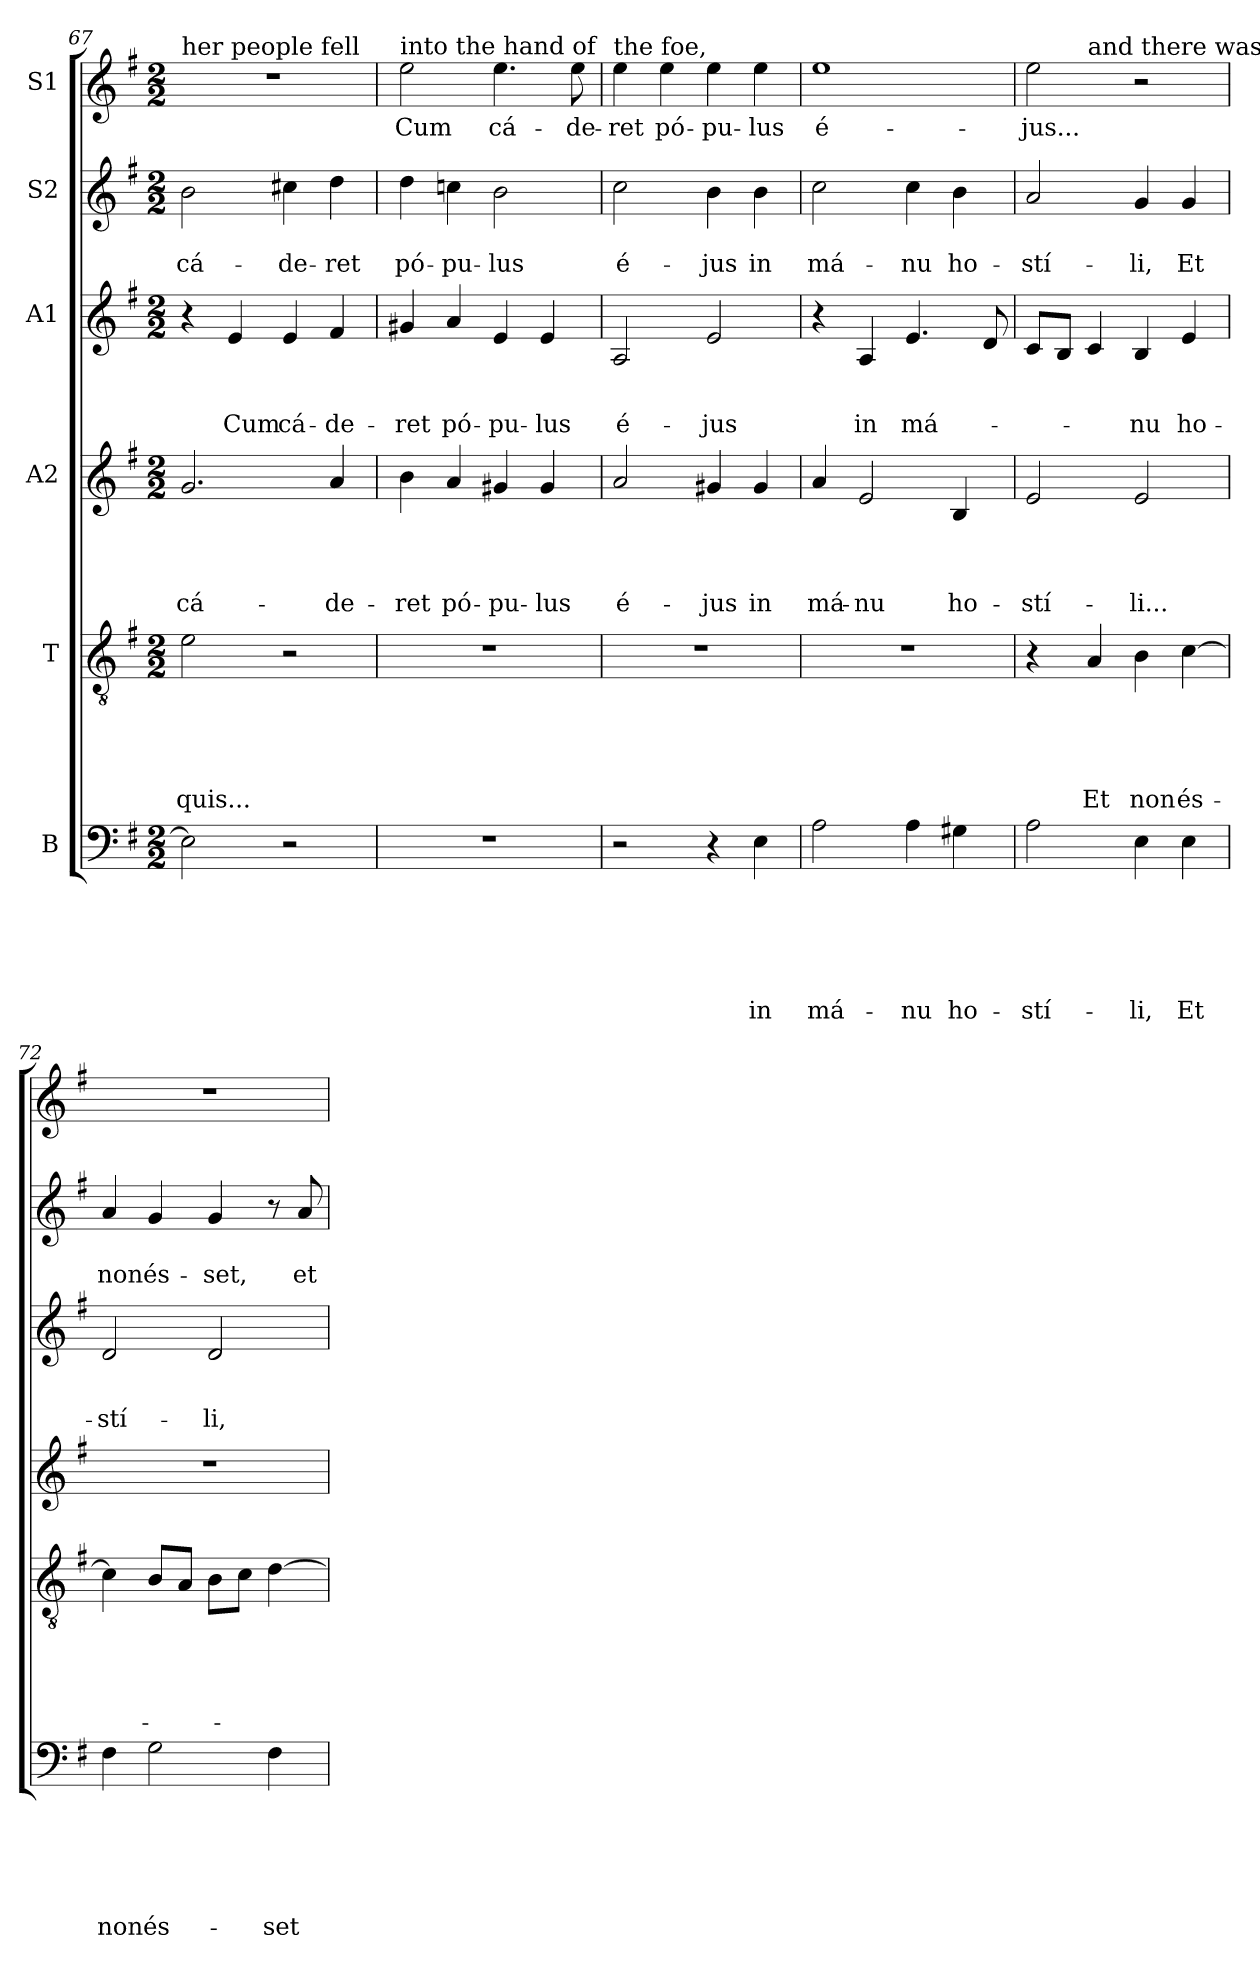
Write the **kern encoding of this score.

**kern	**text	**text	**text	**text	**text	**text	**kern	**text	**text	**text	**text	**text	**kern	**text	**text	**text	**text	**kern	**text	**text	**text	**kern	**text	**text	**kern	**text
*part6	*part6	*part6	*part6	*part6	*part6	*part6	*part5	*part5	*part5	*part5	*part5	*part5	*part4	*part4	*part4	*part4	*part4	*part3	*part3	*part3	*part3	*part2	*part2	*part2	*part1	*part1
*staff6	*staff6	*staff6	*staff6	*staff6	*staff6	*staff6	*staff5	*staff5	*staff5	*staff5	*staff5	*staff5	*staff4	*staff4	*staff4	*staff4	*staff4	*staff3	*staff3	*staff3	*staff3	*staff2	*staff2	*staff2	*staff1	*staff1
*I"B	*	*	*	*	*	*	*I"T	*	*	*	*	*	*I"A2	*	*	*	*	*I"A1	*	*	*	*I"S2	*	*	*I"S1	*
*clefF4	*	*	*	*	*	*	*clefGv2	*	*	*	*	*	*clefG2	*	*	*	*	*clefG2	*	*	*	*clefG2	*	*	*clefG2	*
*k[f#]	*	*	*	*	*	*	*k[f#]	*	*	*	*	*	*k[f#]	*	*	*	*	*k[f#]	*	*	*	*k[f#]	*	*	*k[f#]	*
*G:	*	*	*	*	*	*	*G:	*	*	*	*	*	*G:	*	*	*	*	*G:	*	*	*	*G:	*	*	*G:	*
*M2/2	*	*	*	*	*	*	*M2/2	*	*	*	*	*	*M2/2	*	*	*	*	*M2/2	*	*	*	*M2/2	*	*	*M2/2	*
=67	=67	=67	=67	=67	=67	=67	=67	=67	=67	=67	=67	=67	=67	=67	=67	=67	=67	=67	=67	=67	=67	=67	=67	=67	=67	=67
!	!	!	!	!	!	!	!	!	!	!	!	!	!	!	!	!	!	!	!	!	!	!	!	!	!LO:TX:a:t=her people fell	!
!	!	!	!	!	!	!	!	!	!	!	!	!LO:LY:b	!	!	!	!	!LO:LY:b	!	!	!	!	!	!	!LO:LY:b	!	!
2E\]	.	.	.	.	.	.	2e\	.	.	.	.	-quis...	2.g/	.	.	.	cá-	4r	.	.	.	2b\	.	cá-	1r	.
!	!	!	!	!	!	!	!	!	!	!	!	!	!	!	!	!	!	!	!	!	!LO:LY:b	!	!	!	!	!
.	.	.	.	.	.	.	.	.	.	.	.	.	.	.	.	.	.	4e/	.	.	Cum	.	.	.	.	.
!	!	!	!	!	!	!	!	!	!	!	!	!	!	!	!	!	!	!	!	!	!LO:LY:b	!	!	!LO:LY:b	!	!
2r	.	.	.	.	.	.	2r	.	.	.	.	.	.	.	.	.	.	4e/	.	.	cá-	4cc#X\	.	-de-	.	.
!	!	!	!	!	!	!	!	!	!	!	!	!	!	!	!	!	!LO:LY:b	!	!	!	!LO:LY:b	!	!	!LO:LY:b	!	!
.	.	.	.	.	.	.	.	.	.	.	.	.	4a/	.	.	.	-de-	4f#/	.	.	-de-	4dd\	.	-ret	.	.
=68	=68	=68	=68	=68	=68	=68	=68	=68	=68	=68	=68	=68	=68	=68	=68	=68	=68	=68	=68	=68	=68	=68	=68	=68	=68	=68
!	!	!	!	!	!	!	!	!	!	!	!	!	!	!	!	!	!	!	!	!	!	!	!	!	!LO:TX:a:t=into the hand of	!
!	!	!	!	!	!	!	!	!	!	!	!	!	!	!	!	!	!LO:LY:b	!	!	!	!LO:LY:b	!	!	!LO:LY:b	!	!LO:LY:b
1r	.	.	.	.	.	.	1r	.	.	.	.	.	4b\	.	.	.	-ret	4g#X/	.	.	-ret	4dd\	.	pó-	2ee\	Cum
!	!	!	!	!	!	!	!	!	!	!	!	!	!	!	!	!	!LO:LY:b	!	!	!	!LO:LY:b	!	!	!LO:LY:b	!	!
.	.	.	.	.	.	.	.	.	.	.	.	.	4a/	.	.	.	pó-	4a/	.	.	pó-	4ccni\	.	-pu-	.	.
!	!	!	!	!	!	!	!	!	!	!	!	!	!	!	!	!	!LO:LY:b	!	!	!	!LO:LY:b	!	!	!LO:LY:b	!	!LO:LY:b
.	.	.	.	.	.	.	.	.	.	.	.	.	4g#X/	.	.	.	-pu-	4e/	.	.	-pu-	2b\	.	-lus	4.ee\	cá-
!	!	!	!	!	!	!	!	!	!	!	!	!	!	!	!	!	!LO:LY:b	!	!	!	!LO:LY:b	!	!	!	!	!
.	.	.	.	.	.	.	.	.	.	.	.	.	4g#/	.	.	.	-lus	4e/	.	.	-lus	.	.	.	.	.
!	!	!	!	!	!	!	!	!	!	!	!	!	!	!	!	!	!	!	!	!	!	!	!	!	!	!LO:LY:b
.	.	.	.	.	.	.	.	.	.	.	.	.	.	.	.	.	.	.	.	.	.	.	.	.	8ee\	-de-
!!LO:PB:g=z
=69	=69	=69	=69	=69	=69	=69	=69	=69	=69	=69	=69	=69	=69	=69	=69	=69	=69	=69	=69	=69	=69	=69	=69	=69	=69	=69
!	!	!	!	!	!	!	!	!	!	!	!	!	!	!	!	!	!	!	!	!	!	!	!	!	!LO:TX:a:t=the foe,	!
!	!	!	!	!	!	!	!	!	!	!	!	!	!	!	!	!	!LO:LY:b	!	!	!	!LO:LY:b	!	!	!LO:LY:b	!	!LO:LY:b
2r	.	.	.	.	.	.	1r	.	.	.	.	.	2a/	.	.	.	é-	2A/	.	.	é-	2cc\	.	é-	4ee\	-ret
!	!	!	!	!	!	!	!	!	!	!	!	!	!	!	!	!	!	!	!	!	!	!	!	!	!	!LO:LY:b
.	.	.	.	.	.	.	.	.	.	.	.	.	.	.	.	.	.	.	.	.	.	.	.	.	4ee\	pó-
!	!	!	!	!	!	!	!	!	!	!	!	!	!	!	!	!	!LO:LY:b	!	!	!	!LO:LY:b	!	!	!LO:LY:b	!	!LO:LY:b
4r	.	.	.	.	.	.	.	.	.	.	.	.	4g#X/	.	.	.	-jus	2e/	.	.	-jus	4b\	.	-jus	4ee\	-pu-
!	!	!	!	!	!	!LO:LY:b	!	!	!	!	!	!	!	!	!	!	!LO:LY:b	!	!	!	!	!	!	!LO:LY:b	!	!LO:LY:b
4E\	.	.	.	.	.	in	.	.	.	.	.	.	4g#/	.	.	.	in	.	.	.	.	4b\	.	in	4ee\	-lus
=70	=70	=70	=70	=70	=70	=70	=70	=70	=70	=70	=70	=70	=70	=70	=70	=70	=70	=70	=70	=70	=70	=70	=70	=70	=70	=70
!	!	!	!	!	!	!LO:LY:b	!	!	!	!	!	!	!	!	!	!	!LO:LY:b	!	!	!	!	!	!	!LO:LY:b	!	!LO:LY:b
2A\	.	.	.	.	.	má-	1r	.	.	.	.	.	4a/	.	.	.	má-	4r	.	.	.	2cc\	.	má-	1ee	é-
!	!	!	!	!	!	!	!	!	!	!	!	!	!	!	!	!	!LO:LY:b	!	!	!	!LO:LY:b	!	!	!	!	!
.	.	.	.	.	.	.	.	.	.	.	.	.	2e/	.	.	.	-nu	4A/	.	.	in	.	.	.	.	.
!	!	!	!	!	!	!LO:LY:b	!	!	!	!	!	!	!	!	!	!	!	!	!	!	!LO:LY:b	!	!	!LO:LY:b	!	!
4A\	.	.	.	.	.	-nu	.	.	.	.	.	.	.	.	.	.	.	4.e/	.	.	má-	4cc\	.	-nu	.	.
!	!	!	!	!	!	!LO:LY:b	!	!	!	!	!	!	!	!	!	!	!LO:LY:b	!	!	!	!	!	!	!LO:LY:b	!	!
4G#X\	.	.	.	.	.	ho-	.	.	.	.	.	.	4B/	.	.	.	ho-	.	.	.	.	4b\	.	ho-	.	.
.	.	.	.	.	.	.	.	.	.	.	.	.	.	.	.	.	.	8d/	.	.	.	.	.	.	.	.
=71	=71	=71	=71	=71	=71	=71	=71	=71	=71	=71	=71	=71	=71	=71	=71	=71	=71	=71	=71	=71	=71	=71	=71	=71	=71	=71
!	!	!	!	!	!	!LO:LY:b	!	!	!	!	!	!	!	!	!	!	!LO:LY:b	!	!	!	!	!	!	!LO:LY:b	!	!LO:LY:b
*	*	*	*	*	*	*	*	*	*	*	*	*	*	*	*	*	*	*	*	*	*	*	*	*	*^	*
2A\	.	.	.	.	.	-stí-	4r	.	.	.	.	.	2e/	.	.	.	-stí-	8c/L	.	.	.	2a/	.	-stí-	2ee\	4ryy	-jus...
.	.	.	.	.	.	.	.	.	.	.	.	.	.	.	.	.	.	8B/J	.	.	.	.	.	.	.	.	.
!	!	!	!	!	!	!	!	!	!	!	!	!	!	!	!	!	!	!	!	!	!	!	!	!	!	!LO:TX:a:t=and there was	!
!	!	!	!	!	!	!	!	!	!	!	!	!LO:LY:b	!	!	!	!	!	!	!	!	!	!	!	!	!	!	!
.	.	.	.	.	.	.	4A/	.	.	.	.	Et	.	.	.	.	.	4c/	.	.	.	.	.	.	.	2.ryy	.
!	!	!	!	!	!	!LO:LY:b	!	!	!	!	!	!LO:LY:b	!	!	!	!	!LO:LY:b	!	!	!	!LO:LY:b	!	!	!LO:LY:b	!	!	!
4E\	.	.	.	.	.	-li,	4B\	.	.	.	.	non	2e/	.	.	.	-li...	4B/	.	.	-nu	4g/	.	-li,	2r	.	.
!	!	!	!	!	!	!LO:LY:b	!	!	!	!	!	!LO:LY:b	!	!	!	!	!	!	!	!	!LO:LY:b	!	!	!LO:LY:b	!	!	!
4E\	.	.	.	.	.	Et	[4c\	.	.	.	.	és-	.	.	.	.	.	4e/	.	.	ho-	4g/	.	Et	.	.	.
=72	=72	=72	=72	=72	=72	=72	=72	=72	=72	=72	=72	=72	=72	=72	=72	=72	=72	=72	=72	=72	=72	=72	=72	=72	=72	=72	=72
!	!	!	!	!	!	!	!	!	!	!	!	!	!	!	!	!	!	!	!	!	!	!	!	!	!LO:TX:a:t=none to help her;	!	!
!	!	!	!	!	!	!LO:LY:b	!	!	!	!	!	!	!	!	!	!	!	!	!	!	!LO:LY:b	!	!	!LO:LY:b	!	!	!
*	*	*	*	*	*	*	*	*	*	*	*	*	*	*	*	*	*	*	*	*	*	*	*	*	*v	*v	*
4F#\	.	.	.	.	.	non	4c\]	.	.	.	.	.	1r	.	.	.	.	2d/	.	.	-stí-	4a/	.	non	1r	.
!	!	!	!	!	!	!LO:LY:b	!	!	!	!	!	!	!	!	!	!	!	!	!	!	!	!	!	!LO:LY:b	!	!
2G\	.	.	.	.	.	és-	8B/L	.	.	.	.	.	.	.	.	.	.	.	.	.	.	4g/	.	és-	.	.
.	.	.	.	.	.	.	8A/J	.	.	.	.	.	.	.	.	.	.	.	.	.	.	.	.	.	.	.
!	!	!	!	!	!	!	!	!	!	!	!	!	!	!	!	!	!	!	!	!	!LO:LY:b	!	!	!LO:LY:b	!	!
.	.	.	.	.	.	.	8B\L	.	.	.	.	.	.	.	.	.	.	2d/	.	.	-li,	4g/	.	-set,	.	.
.	.	.	.	.	.	.	8c\J	.	.	.	.	.	.	.	.	.	.	.	.	.	.	.	.	.	.	.
!	!	!	!	!	!	!LO:LY:b	!	!	!	!	!	!	!	!	!	!	!	!	!	!	!	!	!	!	!	!
4F#\	.	.	.	.	.	-set	[4d\	.	.	.	.	.	.	.	.	.	.	.	.	.	.	8r	.	.	.	.
!	!	!	!	!	!	!	!	!	!	!	!	!	!	!	!	!	!	!	!	!	!	!	!	!LO:LY:b	!	!
.	.	.	.	.	.	.	.	.	.	.	.	.	.	.	.	.	.	.	.	.	.	8a/	.	et	.	.
=	=	=	=	=	=	=	=	=	=	=	=	=	=	=	=	=	=	=	=	=	=	=	=	=	=	=
*-	*-	*-	*-	*-	*-	*-	*-	*-	*-	*-	*-	*-	*-	*-	*-	*-	*-	*-	*-	*-	*-	*-	*-	*-	*-	*-
